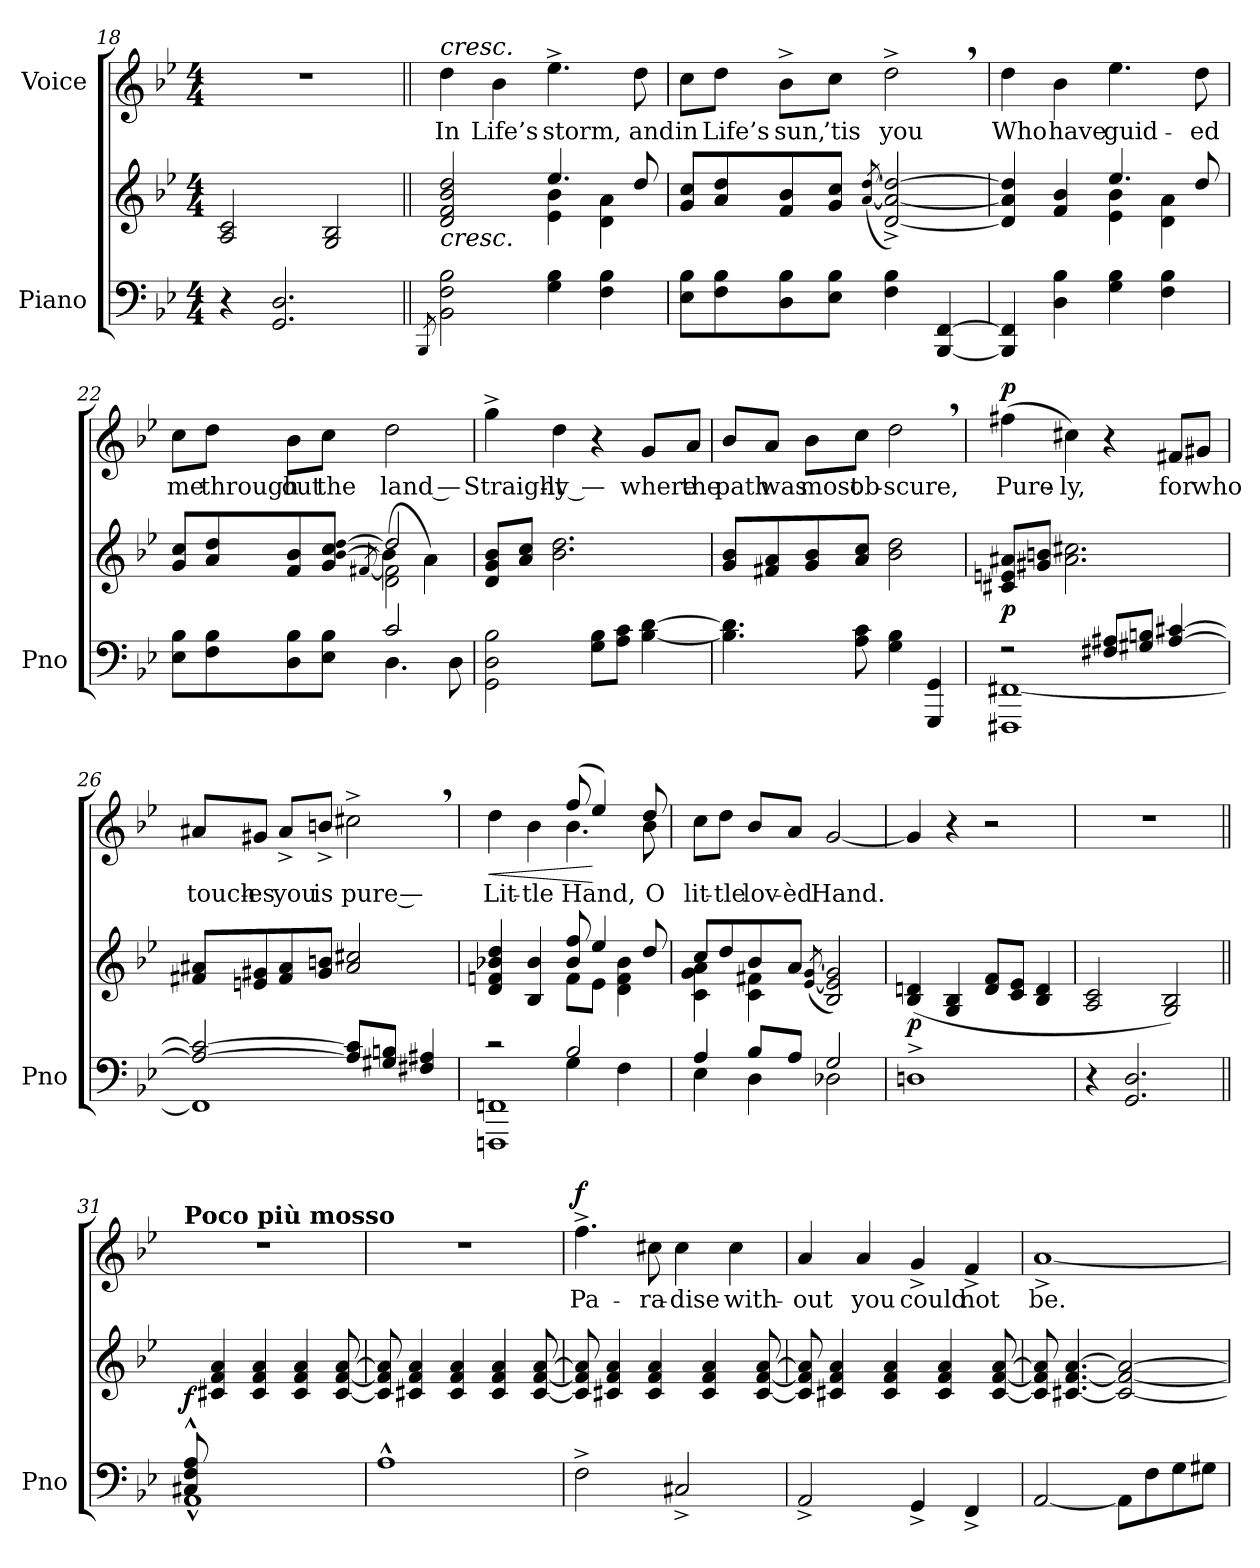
**kern	**kern	**dynam	**kern	**text	**dynam
*part2	*part2	*part2	*part1	*part1	*part1
*staff3	*staff2	*staff2/3	*staff1	*staff1	*staff1
*I"Piano	*	*	*I"Voice	*	*
*I'Pno	*	*	*	*	*
*clefF4	*clefG2	*	*clefG2	*	*
*k[b-e-]	*k[b-e-]	*	*k[b-e-]	*	*
*M4/4	*M4/4	*	*M4/4	*	*
=18	=18	=18	=18	=18	=18
4r	2A/ 2c/	.	1r	.	.
2.GG/ 2.D/	.	.	.	.	.
.	2G/ 2B-/	.	.	.	.
=19||	=19||	=19||	=19||	=19||	=19||
8qBBB-/	.	.	.	.	.
*	*^	*	*	*	*
!	!	!	!	!LO:TX:a:i:t=cresc.	!	!
!	!LO:TX:b:i:t=cresc.	!	!	!	!	!
!	!	!	!	!	!LO:LY:b	!
2BB-\ 2F\ 2B-\	2d/ 2f/ 2b-/ 2dd/	2ryy	.	4dd\	In	.
!	!	!	!	!	!LO:LY:b	!
.	.	.	.	4b-\	Life’s	.
!	!	!	!	!	!LO:LY:b	!
4G\ 4B-\	4.ee-/	4e-\ 4b-\	.	4.ee-^\	storm,	.
4F\ 4B-\	.	4d\ 4a\	.	.	.	.
!	!	!	!	!	!LO:LY:b	!
.	8dd/	.	.	8dd\	and	.
*	*v	*v	*	*	*	*
!!LO:LB:g=z
=20	=20	=20	=20	=20	=20
!	!	!	!	!LO:LY:b	!
8E-\ 8B-\L	8g/ 8cc/L	.	8cc\L	in	.
!	!	!	!	!LO:LY:b	!
8F\ 8B-\	8a/ 8dd/	.	8dd\J	Life’s	.
!	!	!	!	!LO:LY:b	!
8D\ 8B-\	8f/ 8b-/	.	8b-^\L	sun,	.
!	!	!	!	!LO:LY:b	!
8E-\ 8B-\J	8g/ 8cc/J	.	8cc\J	’tis	.
.	(<[8qa/ [8qdd/	.	.	.	.
!	!	!	!	!LO:LY:b	!
4F\ 4B-\	[2d/^ 2a/_^ 2dd/_^)	.	2dd^,\	you	.
[4BBB-/ [4FF/	.	.	.	.	.
=21	=21	=21	=21	=21	=21
*	*^	*	*	*	*
!	!	!	!	!	!LO:LY:b	!
4BBB-/] 4FF/]	4d/] 4a/] 4dd/]	2ryy	.	4dd\	Who	.
!	!	!	!	!	!LO:LY:b	!
4D\ 4B-\	4f/ 4b-/	.	.	4b-\	have	.
!	!	!	!	!	!LO:LY:b	!
4G\ 4B-\	4.ee-/	4e-\ 4b-\	.	4.ee-\	guid-	.
4F\ 4B-\	.	4d\ 4a\	.	.	.	.
!	!	!	!	!	!LO:LY:b	!
.	8dd/	.	.	8dd\	-ed	.
=22	=22	=22	=22	=22	=22	=22
*^	*	*^	*	*	*	*
!	!	!	!	!	!	!	!LO:LY:b	!
8E-\ 8B-\L	2ryy	8g/ 8cc/L	2ryy	2ryy	.	8cc\L	me	.
!	!	!	!	!	!	!	!LO:LY:b	!
8F\ 8B-\	.	8a/ 8dd/	.	.	.	8dd\J	through-	.
!	!	!	!	!	!	!	!LO:LY:b	!
8D\ 8B-\	.	8f/ 8b-/	.	.	.	8b-\L	-out	.
!	!	!	!	!	!	!	!LO:LY:b	!
8E-\ 8B-\J	.	8g/ 8cc/J	.	.	.	8cc\J	the	.
.	.	[qdd	[<8qf#X/	[<qb-	.	.	.	.
!	!	!	!	!	!	!	!LO:LY:b	!
2c/	4.D\	2dd/]	2d\ 2f#\]	(4b-\]	.	2dd\	land —	.
.	.	.	.	4a\)	.	.	.	.
.	8D\	.	.	.	.	.	.	.
*	*	*v	*v	*v	*	*	*	*
!!LO:LB:g=z
=23	=23	=23	=23	=23	=23	=23
!	!	!	!	!	!LO:LY:b	!
*v	*v	*	*	*	*	*
2GG\ 2D\ 2B-\	8d/ 8g/ 8b-/L	.	4gg^\	Straight-	.
.	8a/ 8cc/J	.	.	.	.
!	!	!	!	!LO:LY:b	!
.	2.b-\ 2.dd\	.	4dd\	-ly —	.
8G\ 8B-\L	.	.	4r	.	.
8A\ 8c\J	.	.	.	.	.
!	!	!	!	!LO:LY:b	!
[4B-\ [4d\	.	.	8g/L	where	.
!	!	!	!	!LO:LY:b	!
.	.	.	8a/J	the	.
=24	=24	=24	=24	=24	=24
!	!	!	!	!LO:LY:b	!
4.B-\] 4.d\]	8g/ 8b-/L	.	8b-/L	path	.
!	!	!	!	!LO:LY:b	!
.	8f#X/ 8a/	.	8a/J	was	.
!	!	!	!	!LO:LY:b	!
.	8g/ 8b-/	.	8b-\L	most	.
!	!	!	!	!LO:LY:b	!
8A\ 8c\	8a/ 8cc/J	.	8cc\J	ob-	.
!	!	!	!	!LO:LY:b	!
4G\ 4B-\	2b-\ 2dd\	.	2dd,\	-scure,	.
4GGG/ 4GG/	.	.	.	.	.
=25	=25	=25	=25	=25	=25
*^	*	*	*	*	*
!	!	!	!LO:DY:b	!	!LO:LY:b	!LO:DY:a
2r	1FFF#X [1FF#X	8c#X/ 8en/ 8a#X/L	p	(4ff#X\	Pure-	p
.	.	8g#X/ 8bn/J	.	.	.	.
!	!	!	!	!	!LO:LY:b	!
.	.	2.a#\ 2.cc#X\	.	4cc#X\)	-ly,	.
8F#X/ 8A#X/L	.	.	.	4r	.	.
8G#X/ 8Bn/J	.	.	.	.	.	.
!	!	!	!	!	!LO:LY:b	!
[4A#/ [4c#X/	.	.	.	8f#X/L	for	.
!	!	!	!	!	!LO:LY:b	!
.	.	.	.	8g#X/J	who	.
!!LO:PB:g=z
=26	=26	=26	=26	=26	=26	=26
!	!	!	!	!	!LO:LY:b	!
2A#/_ 2c#/_	1FF#]	8f#X/ 8a#X/L	.	8a#X/L	touch-	.
!	!	!	!	!	!LO:LY:b	!
.	.	8en/ 8g#X/	.	8g#X/J	-es	.
!	!	!	!	!	!LO:LY:b	!
.	.	8f#/ 8a#/	.	8a#^>/L	you	.
!	!	!	!	!	!LO:LY:b	!
.	.	8g#/ 8bn/J	.	8bn^/J	is	.
!	!	!	!	!	!LO:LY:b	!
8A#/] 8c#/]L	.	2a#/ 2cc#X/	.	2cc#X^,\	pure —	.
8G#X/ 8Bn/J	.	.	.	.	.	.
4F#X/ 4A#X/	.	.	.	.	.	.
=27	=27	=27	=27	=27	=27	=27
*	*^	*^	*	*	*	*
!	!	!	!	!	!	!	!LO:LY:b	!LO:HP:b
*	*	*	*	*	*	*^	*	*
2r	1FFFn 1FFn	2ryy	4d/ 4fn/ 4b-X/ 4dd/	2ryy	.	4dd\	2ryy	Lit-	<
!	!	!	!	!	!	!	!	!LO:LY:b	!
.	.	.	4B-/ 4b-/	.	.	4b-i\	.	-tle	.
!	!	!	!	!	!	!	!	!LO:LY:b	!
2B-/	.	4G\	8b-/ 8ff/	8f\L	.	(8ff/	4.b-\	Hand,	.
.	.	.	4ee-/	8e-\J	.	4ee-/)	.	.	[
.	.	4F\	.	4d\ 4f\ 4b-\	.	.	.	.	.
!	!	!	!	!	!	!	!	!LO:LY:b	!
.	.	.	8dd/	.	.	8dd/	8b-\	O	.
*	*v	*v	*	*	*	*	*	*	*
=28	=28	=28	=28	=28	=28	=28	=28	=28
!	!	!	!	!	!	!	!LO:LY:b	!
*	*	*	*	*	*v	*v	*	*
4A/	4E-\	8cc/L	4c\ 4g\ 4a\	.	8cc\L	lit-	.
!	!	!	!	!	!	!LO:LY:b	!
.	.	8dd/	.	.	8dd\J	-tle	.
!	!	!	!	!	!	!LO:LY:b	!
8B-/L	4D\	8b-/	4c\ 4f#X\	.	8b-/L	lov-	.
!	!	!	!	!	!	!LO:LY:b	!
8A/J	.	8a/J	.	.	8a/J	-èd	.
.	.	(<[8qe-/ [<8qg/	.	.	.	.	.
!	!	!	!	!	!	!LO:LY:b	!
2G/	2D-X\	2B-/ 2e-/] 2g/])	2ryy	.	[2g/	Hand.	.
!!LO:LB:g=z
=29	=29	=29	=29	=29	=29	=29	=29
!	!	!	!	!LO:DY:b	!	!	!
*v	*v	*	*	*	*	*	*
*	*v	*v	*	*	*	*
1Dn^	(4B-/ 4dn/	p	4g/]	.	.
.	4G/ 4B-/	.	4r	.	.
.	8d/ 8f/L	.	2r	.	.
.	8c/ 8e-/J	.	.	.	.
.	4B-/ 4d/	.	.	.	.
=30	=30	=30	=30	=30	=30
4r	2A/ 2c/	.	1r	.	.
2.GG/ 2.D/	.	.	.	.	.
.	2G/ 2B-/)	.	.	.	.
=31||	=31||	=31||	=31||	=31||	=31||
*^	*	*	*	*	*
!	!	!	!	!LO:TX:a:B:t=Poco più mosso	!	!
!	!	!	!LO:DY:b	!	!	!
8C#X/^^ 8F/^^ 8A/^^	1AA^^	8ryy	f	1r	.	.
2..ryy	.	4c#X/ 4f/ 4a/	.	.	.	.
.	.	4c#/ 4f/ 4a/	.	.	.	.
.	.	4c#/ 4f/ 4a/	.	.	.	.
.	.	[8c#/ [8f/ [8a/	.	.	.	.
*v	*v	*	*	*	*	*
=32	=32	=32	=32	=32	=32
1A^^	8c#/] 8f/] 8a/]	.	1r	.	.
.	4c#X/ 4f/ 4a/	.	.	.	.
.	4c#/ 4f/ 4a/	.	.	.	.
.	4c#/ 4f/ 4a/	.	.	.	.
.	[8c#/ [8f/ [8a/	.	.	.	.
!!LO:LB:g=z
=33	=33	=33	=33	=33	=33
!	!	!	!	!LO:LY:b	!LO:DY:a
2F^\	8c#/] 8f/] 8a/]	.	4.ff^\	Pa-	f
.	4c#X/ 4f/ 4a/	.	.	.	.
!	!	!	!	!LO:LY:b	!
.	4c#/ 4f/ 4a/	.	8cc#X\	-ra-	.
!	!	!	!	!LO:LY:b	!
2C#X^>/	.	.	4cc#\	-dise	.
.	4c#/ 4f/ 4a/	.	.	.	.
!	!	!	!	!LO:LY:b	!
.	.	.	4cc#\	with-	.
.	[8c#/ [8f/ [8a/	.	.	.	.
=34	=34	=34	=34	=34	=34
!	!	!	!	!LO:LY:b	!
2AA^>/	8c#/] 8f/] 8a/]	.	4a/	-out	.
.	4c#X/ 4f/ 4a/	.	.	.	.
!	!	!	!	!LO:LY:b	!
.	.	.	4a/	you	.
.	4c#/ 4f/ 4a/	.	.	.	.
!	!	!	!	!LO:LY:b	!
4GG^>/	.	.	4g^>/	could	.
.	4c#/ 4f/ 4a/	.	.	.	.
!	!	!	!	!LO:LY:b	!
4FF^>/	.	.	4f^>/	not	.
.	[8c#/ [8f/ [8a/	.	.	.	.
=35	=35	=35	=35	=35	=35
!	!	!	!	!LO:LY:b	!
[<2AA/	8c#/] 8f/] 8a/]	.	[1a^>	be.	.
.	[4.c#X/ [4.f/ [4.a/	.	.	.	.
8AA\L]	2c#/_ 2f/_ 2a/_	.	.	.	.
8F\	.	.	.	.	.
8G\	.	.	.	.	.
8G#X\J	.	.	.	.	.
=	=	=	=	=	=
*-	*-	*-	*-	*-	*-
